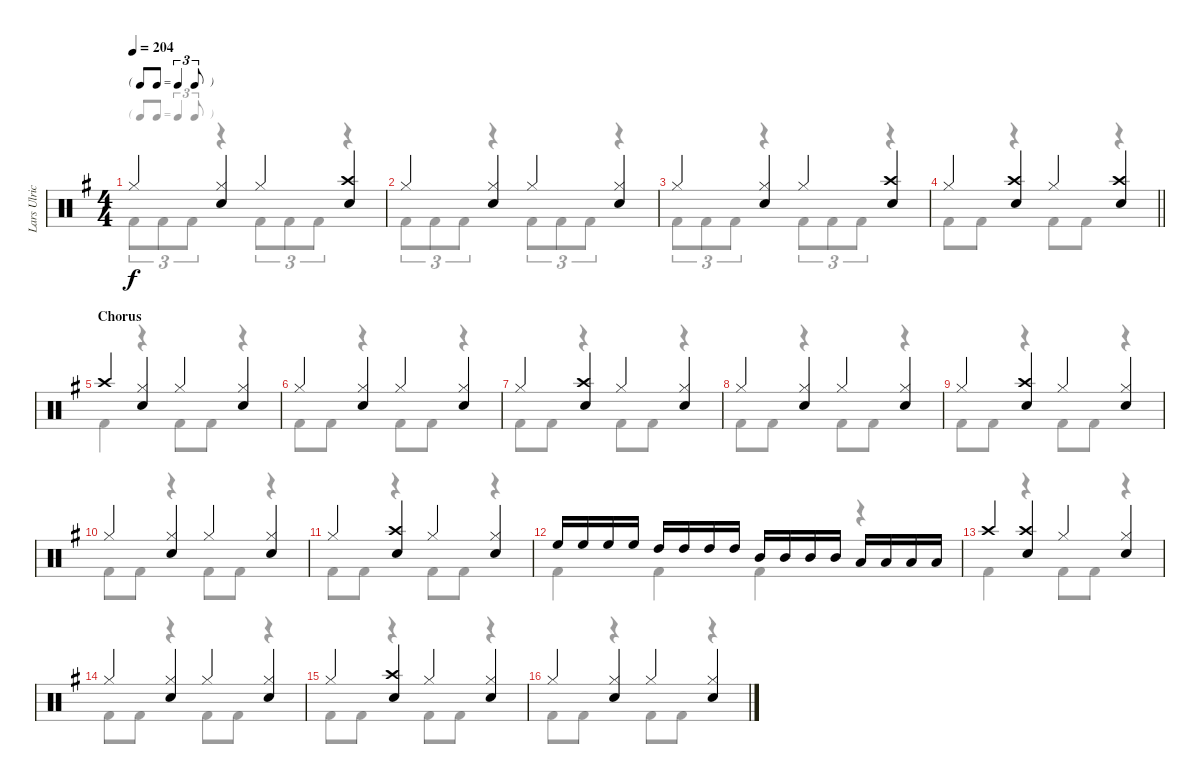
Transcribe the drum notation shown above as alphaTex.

\track ("Lars Ulrich" "Lars Ulric") {instrument percussion}
\staff {score}
\articulation defaults
\voice
\ts (4 4)
\tf triplet8th
\tempo 204
\clef neutral
\ks eminor "Hi-Hat (closed)".4{dy f}
("Hi-Hat (closed)" "Snare (hit) 2").4 "Hi-Hat (closed)".4 ("Crash high (hit)" "Snare (hit) 2").4 |
"Hi-Hat (closed)".4 ("Hi-Hat (closed)" "Snare (hit) 2").4 "Hi-Hat (closed)".4 ("Hi-Hat (closed)" "Snare (hit) 2").4 |
"Hi-Hat (closed)".4 ("Hi-Hat (closed)" "Snare (hit) 2").4 "Hi-Hat (closed)".4 ("Crash high (hit)" "Snare (hit) 2").4 |
\barLineRight lightlight "Hi-Hat (closed)".4
("Crash high (hit)" "Snare (hit) 2").4 "Hi-Hat (closed)".4 ("Crash high (hit)" "Snare (hit) 2").4 |
\section ("" "Chorus")
"Crash high (hit)".4 ("Hi-Hat (closed)" "Snare (hit) 2").4 "Hi-Hat (closed)".4 ("Hi-Hat (closed)" "Snare (hit) 2").4 |
"Hi-Hat (closed)".4 ("Hi-Hat (closed)" "Snare (hit) 2").4 "Hi-Hat (closed)".4 ("Hi-Hat (closed)" "Snare (hit) 2").4 |
"Hi-Hat (closed)".4 ("Crash high (hit)" "Snare (hit) 2").4 "Hi-Hat (closed)".4 ("Hi-Hat (closed)" "Snare (hit) 2").4 |
"Hi-Hat (closed)".4 ("Hi-Hat (closed)" "Snare (hit) 2").4 "Hi-Hat (closed)".4 ("Hi-Hat (closed)" "Snare (hit) 2").4 |
"Hi-Hat (closed)".4 ("Crash high (hit)" "Snare (hit) 2").4 "Hi-Hat (closed)".4 ("Hi-Hat (closed)" "Snare (hit) 2").4 |
"Hi-Hat (closed)".4 ("Hi-Hat (closed)" "Snare (hit) 2").4 "Hi-Hat (closed)".4 ("Hi-Hat (closed)" "Snare (hit) 2").4 |
"Hi-Hat (closed)".4 ("Crash high (hit)" "Snare (hit) 2").4 "Hi-Hat (closed)".4 ("Hi-Hat (closed)" "Snare (hit) 2").4 |
"High Floor Tom (hit)".16 "High Floor Tom (hit)".16 "High Floor Tom (hit)".16 "High Floor Tom (hit)".16 "High Tom (hit)".16 "High Tom (hit)".16 "High Tom (hit)".16 "High Tom (hit)".16 "Mid Tom (hit)".16 "Mid Tom (hit)".16 "Mid Tom (hit)".16 "Mid Tom (hit)".16 "Low Tom (hit)".16 "Low Tom (hit)".16 "Low Tom (hit)".16 "Low Tom (hit)".16 |
"Crash high (hit)".4 ("Crash high (hit)" "Snare (hit) 2").4 "Hi-Hat (closed)".4 ("Hi-Hat (closed)" "Snare (hit) 2").4 |
"Hi-Hat (closed)".4 ("Hi-Hat (closed)" "Snare (hit) 2").4 "Hi-Hat (closed)".4 ("Hi-Hat (closed)" "Snare (hit) 2").4 |
"Hi-Hat (closed)".4 ("Crash high (hit)" "Snare (hit) 2").4 "Hi-Hat (closed)".4 ("Hi-Hat (closed)" "Snare (hit) 2").4 |
"Hi-Hat (closed)".4 ("Hi-Hat (closed)" "Snare (hit) 2").4 "Hi-Hat (closed)".4 ("Hi-Hat (closed)" "Snare (hit) 2").4
\voice
\clef neutral
\ottava regular
\simile none
\ks eminor "Kick (hit) 2".8{tu (3 2) dy f} "Kick (hit) 2".8{tu (3 2)} "Kick (hit) 2".8{tu (3 2)}
r.4 "Kick (hit) 2".8{tu (3 2)} "Kick (hit) 2".8{tu (3 2)} "Kick (hit) 2".8{tu (3 2)} r.4 |
"Kick (hit) 2".8{tu (3 2)} "Kick (hit) 2".8{tu (3 2)} "Kick (hit) 2".8{tu (3 2)} r.4 "Kick (hit) 2".8{tu (3 2)} "Kick (hit) 2".8{tu (3 2)} "Kick (hit) 2".8{tu (3 2)} r.4 |
"Kick (hit) 2".8{tu (3 2)} "Kick (hit) 2".8{tu (3 2)} "Kick (hit) 2".8{tu (3 2)} r.4 "Kick (hit) 2".8{tu (3 2)} "Kick (hit) 2".8{tu (3 2)} "Kick (hit) 2".8{tu (3 2)} r.4 |
\barLineRight lightlight "Kick (hit) 2".8 "Kick (hit) 2".8
r.4 "Kick (hit) 2".8 "Kick (hit) 2".8 r.4 |
"Kick (hit) 2".4 r.4 "Kick (hit) 2".8 "Kick (hit) 2".8 r.4 |
"Kick (hit) 2".8 "Kick (hit) 2".8 r.4 "Kick (hit) 2".8 "Kick (hit) 2".8 r.4 |
"Kick (hit) 2".8 "Kick (hit) 2".8 r.4 "Kick (hit) 2".8 "Kick (hit) 2".8 r.4 |
"Kick (hit) 2".8 "Kick (hit) 2".8 r.4 "Kick (hit) 2".8 "Kick (hit) 2".8 r.4 |
"Kick (hit) 2".8 "Kick (hit) 2".8 r.4 "Kick (hit) 2".8 "Kick (hit) 2".8 r.4 |
"Kick (hit) 2".8 "Kick (hit) 2".8 r.4 "Kick (hit) 2".8 "Kick (hit) 2".8 r.4 |
"Kick (hit) 2".8 "Kick (hit) 2".8 r.4 "Kick (hit) 2".8 "Kick (hit) 2".8 r.4 |
"Kick (hit) 2".4 "Kick (hit) 2".4 "Kick (hit) 2".4 r.4 |
"Kick (hit) 2".4 r.4 "Kick (hit) 2".8 "Kick (hit) 2".8 r.4 |
"Kick (hit) 2".8 "Kick (hit) 2".8 r.4 "Kick (hit) 2".8 "Kick (hit) 2".8 r.4 |
"Kick (hit) 2".8 "Kick (hit) 2".8 r.4 "Kick (hit) 2".8 "Kick (hit) 2".8 r.4 |
"Kick (hit) 2".8 "Kick (hit) 2".8 r.4 "Kick (hit) 2".8 "Kick (hit) 2".8 r.4
